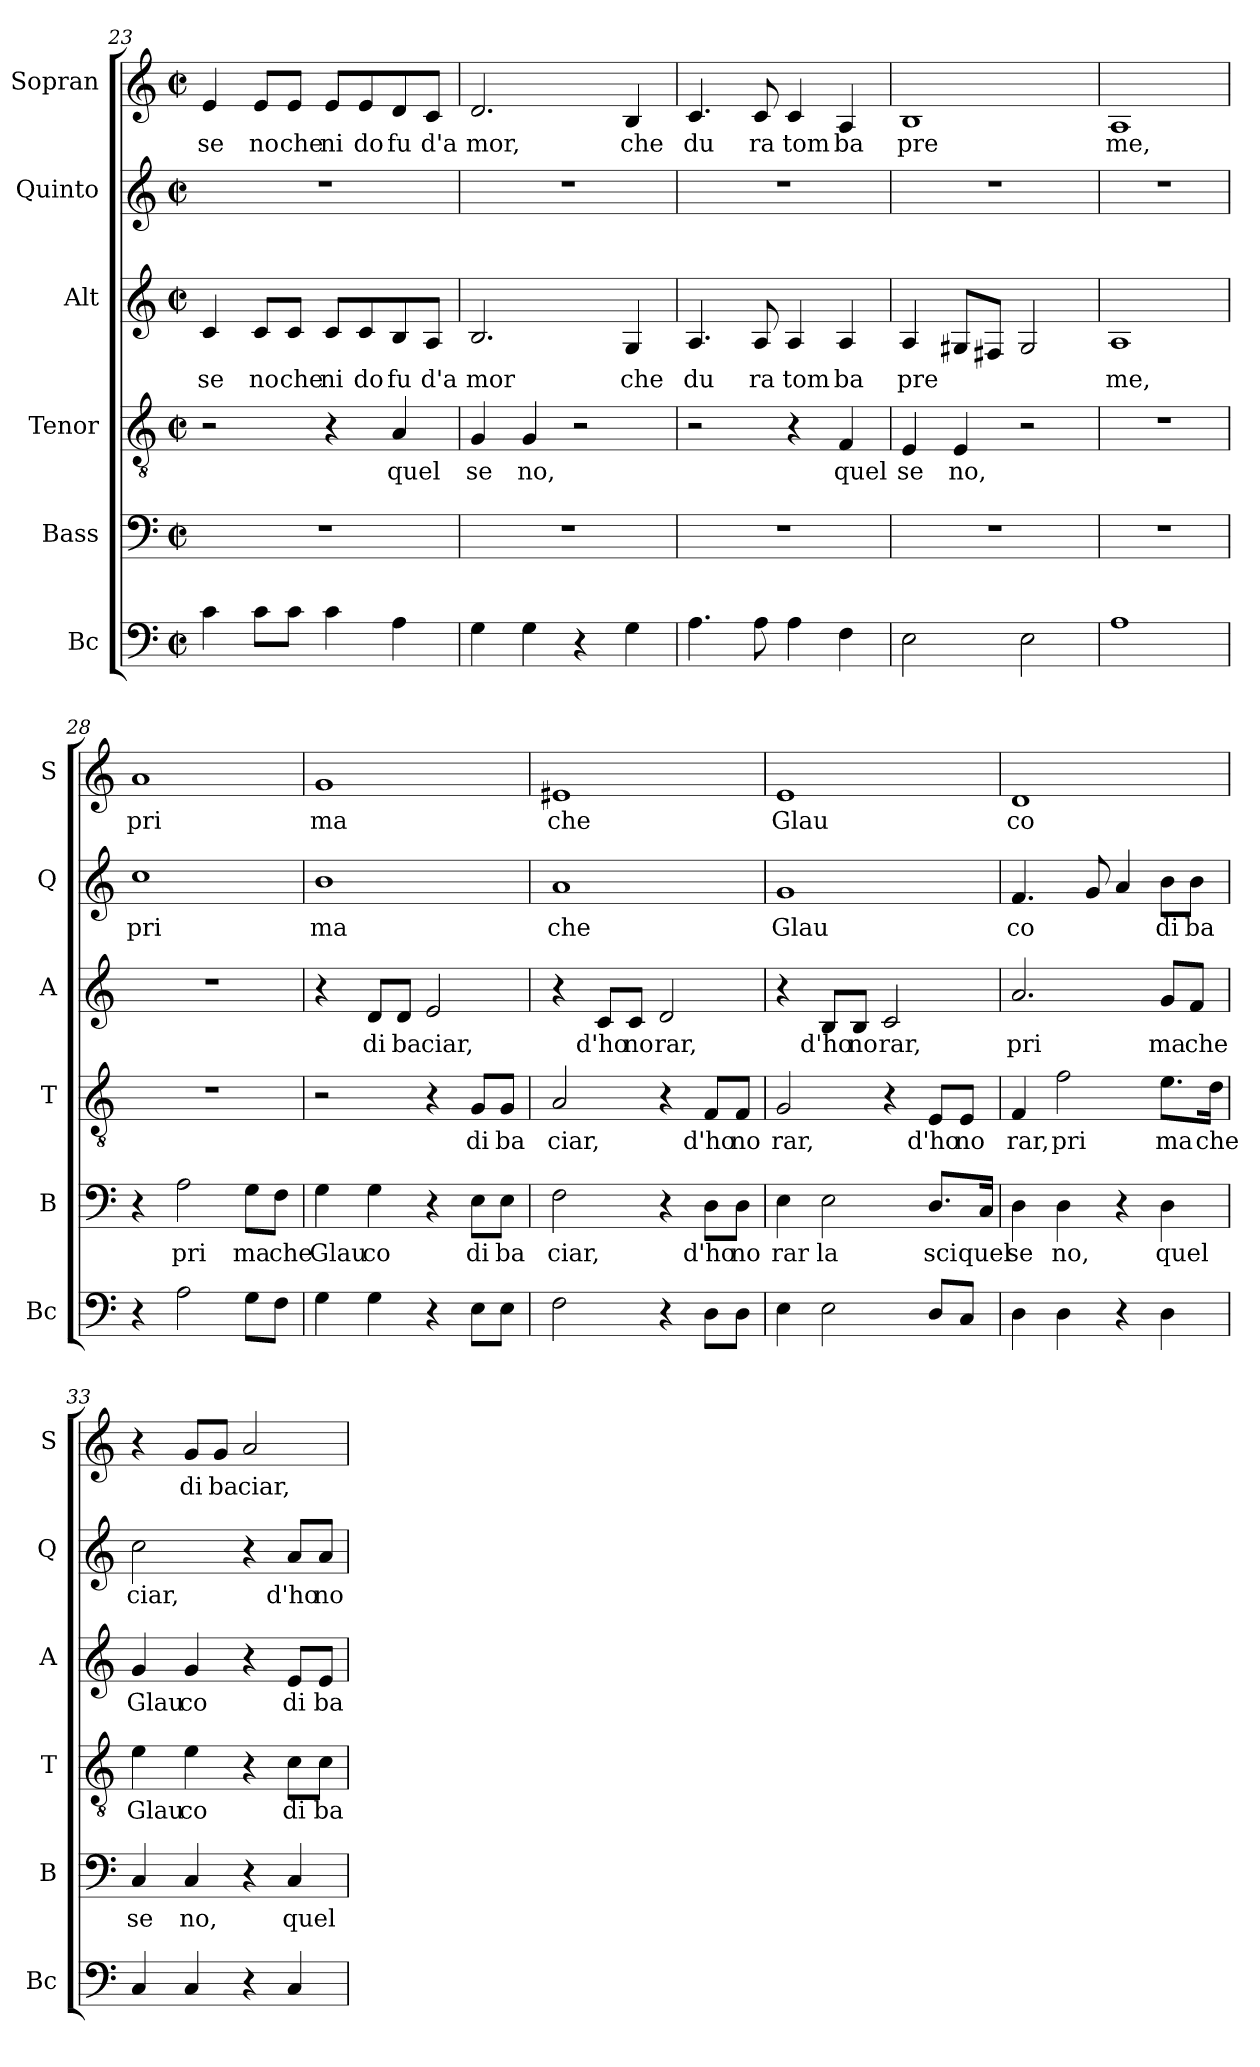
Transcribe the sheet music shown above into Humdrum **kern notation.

**kern	**kern	**text	**kern	**text	**kern	**text	**kern	**text	**kern	**text
*part6	*part5	*part5	*part4	*part4	*part3	*part3	*part2	*part2	*part1	*part1
*staff6	*staff5	*staff5	*staff4	*staff4	*staff3	*staff3	*staff2	*staff2	*staff1	*staff1
*I"Bc	*I"Bass	*	*I"Tenor	*	*I"Alt	*	*I"Quinto	*	*I"Sopran	*
*I'Bc	*I'B	*	*I'T	*	*I'A	*	*I'Q	*	*I'S	*
*clefF4	*clefF4	*	*clefGv2	*	*clefG2	*	*clefG2	*	*clefG2	*
*k[]	*k[]	*	*k[]	*	*k[]	*	*k[]	*	*k[]	*
*M2/2	*M2/2	*	*M2/2	*	*M2/2	*	*M2/2	*	*M2/2	*
*met(c|)	*met(c|)	*	*met(c|)	*	*met(c|)	*	*met(c|)	*	*met(c|)	*
=23	=23	=23	=23	=23	=23	=23	=23	=23	=23	=23
!	!	!	!	!	!	!LO:LY:b	!	!	!	!LO:LY:b
4c\	1r	.	2r	.	4c/	se	1r	.	4e/	se
!	!	!	!	!	!	!LO:LY:b	!	!	!	!LO:LY:b
8c\L	.	.	.	.	8c/L	no	.	.	8e/L	no
!	!	!	!	!	!	!LO:LY:b	!	!	!	!LO:LY:b
8c\J	.	.	.	.	8c/J	che	.	.	8e/J	che
!	!	!	!	!	!	!LO:LY:b	!	!	!	!LO:LY:b
4c\	.	.	4r	.	8c/L	ni	.	.	8e/L	ni
!	!	!	!	!	!	!LO:LY:b	!	!	!	!LO:LY:b
.	.	.	.	.	8c/	do	.	.	8e/	do
!	!	!	!	!LO:LY:b	!	!LO:LY:b	!	!	!	!LO:LY:b
4A\	.	.	4A/	quel	8B/	fu	.	.	8d/	fu
!	!	!	!	!	!	!LO:LY:b	!	!	!	!LO:LY:b
.	.	.	.	.	8A/J	d'a	.	.	8c/J	d'a
=24	=24	=24	=24	=24	=24	=24	=24	=24	=24	=24
!	!	!	!	!LO:LY:b	!	!LO:LY:b	!	!	!	!LO:LY:b
4G\	1r	.	4G/	se	2.B/	mor	1r	.	2.d/	mor,
!	!	!	!	!LO:LY:b	!	!	!	!	!	!
4G\	.	.	4G/	no,	.	.	.	.	.	.
4r	.	.	2r	.	.	.	.	.	.	.
!	!	!	!	!	!	!LO:LY:b	!	!	!	!LO:LY:b
4G\	.	.	.	.	4G/	che	.	.	4B/	che
=25	=25	=25	=25	=25	=25	=25	=25	=25	=25	=25
!	!	!	!	!	!	!LO:LY:b	!	!	!	!LO:LY:b
4.A\	1r	.	2r	.	4.A/	du	1r	.	4.c/	du
!	!	!	!	!	!	!LO:LY:b	!	!	!	!LO:LY:b
8A\	.	.	.	.	8A/	ra	.	.	8c/	ra
!	!	!	!	!	!	!LO:LY:b	!	!	!	!LO:LY:b
4A\	.	.	4r	.	4A/	tom	.	.	4c/	tom
!	!	!	!	!LO:LY:b	!	!LO:LY:b	!	!	!	!LO:LY:b
4F\	.	.	4F/	quel	4A/	ba	.	.	4A/	ba
=26	=26	=26	=26	=26	=26	=26	=26	=26	=26	=26
!	!	!	!	!LO:LY:b	!	!LO:LY:b	!	!	!	!LO:LY:b
2E\	1r	.	4E/	se	4A/	pre	1r	.	1B	pre
!	!	!	!	!LO:LY:b	!	!	!	!	!	!
.	.	.	4E/	no,	8G#X/L	.	.	.	.	.
.	.	.	.	.	8F#X/J	.	.	.	.	.
2E\	.	.	2r	.	2G#/	.	.	.	.	.
!!LO:PB:g=z
=27	=27	=27	=27	=27	=27	=27	=27	=27	=27	=27
!	!	!	!	!	!	!LO:LY:b	!	!	!	!LO:LY:b
1A	1r	.	1r	.	1A	me,	1r	.	1A	me,
=28	=28	=28	=28	=28	=28	=28	=28	=28	=28	=28
!	!	!	!	!	!	!	!	!LO:LY:b	!	!LO:LY:b
4r	4r	.	1r	.	1r	.	1cc	pri	1a	pri
!	!	!LO:LY:b	!	!	!	!	!	!	!	!
2A\	2A\	pri	.	.	.	.	.	.	.	.
!	!	!LO:LY:b	!	!	!	!	!	!	!	!
8G\L	8G\L	ma	.	.	.	.	.	.	.	.
!	!	!LO:LY:b	!	!	!	!	!	!	!	!
8F\J	8F\J	che	.	.	.	.	.	.	.	.
=29	=29	=29	=29	=29	=29	=29	=29	=29	=29	=29
!	!	!LO:LY:b	!	!	!	!	!	!LO:LY:b	!	!LO:LY:b
4G\	4G\	Glau	2r	.	4r	.	1b	ma	1g	ma
!	!	!LO:LY:b	!	!	!	!LO:LY:b	!	!	!	!
4G\	4G\	co	.	.	8d/L	di	.	.	.	.
!	!	!	!	!	!	!LO:LY:b	!	!	!	!
.	.	.	.	.	8d/J	ba	.	.	.	.
!	!	!	!	!	!	!LO:LY:b	!	!	!	!
4r	4r	.	4r	.	2e/	ciar,	.	.	.	.
!	!	!LO:LY:b	!	!LO:LY:b	!	!	!	!	!	!
8E\L	8E\L	di	8G/L	di	.	.	.	.	.	.
!	!	!LO:LY:b	!	!LO:LY:b	!	!	!	!	!	!
8E\J	8E\J	ba	8G/J	ba	.	.	.	.	.	.
=30	=30	=30	=30	=30	=30	=30	=30	=30	=30	=30
!	!	!LO:LY:b	!	!LO:LY:b	!	!	!	!LO:LY:b	!	!LO:LY:b
2F\	2F\	ciar,	2A/	ciar,	4r	.	1a	che	1e#X	che
!	!	!	!	!	!	!LO:LY:b	!	!	!	!
.	.	.	.	.	8c/L	d'ho	.	.	.	.
!	!	!	!	!	!	!LO:LY:b	!	!	!	!
.	.	.	.	.	8c/J	no	.	.	.	.
!	!	!	!	!	!	!LO:LY:b	!	!	!	!
4r	4r	.	4r	.	2d/	rar,	.	.	.	.
!	!	!LO:LY:b	!	!LO:LY:b	!	!	!	!	!	!
8D\L	8D\L	d'ho	8F/L	d'ho	.	.	.	.	.	.
!	!	!LO:LY:b	!	!LO:LY:b	!	!	!	!	!	!
8D\J	8D\J	no	8F/J	no	.	.	.	.	.	.
=31	=31	=31	=31	=31	=31	=31	=31	=31	=31	=31
!	!	!LO:LY:b	!	!LO:LY:b	!	!	!	!LO:LY:b	!	!LO:LY:b
4E\	4E\	rar	2G/	rar,	4r	.	1g	Glau	1e	Glau
!	!	!LO:LY:b	!	!	!	!LO:LY:b	!	!	!	!
2E\	2E\	la	.	.	8B/L	d'ho	.	.	.	.
!	!	!	!	!	!	!LO:LY:b	!	!	!	!
.	.	.	.	.	8B/J	no	.	.	.	.
!	!	!	!	!	!	!LO:LY:b	!	!	!	!
.	.	.	4r	.	2c/	rar,	.	.	.	.
!	!	!LO:LY:b	!	!LO:LY:b	!	!	!	!	!	!
8D/L	8.D/L	sci	8E/L	d'ho	.	.	.	.	.	.
!	!	!	!	!LO:LY:b	!	!	!	!	!	!
8C/J	.	.	8E/J	no	.	.	.	.	.	.
!	!	!LO:LY:b	!	!	!	!	!	!	!	!
.	16C/Jk	quel	.	.	.	.	.	.	.	.
!!LO:PB:g=z
=32	=32	=32	=32	=32	=32	=32	=32	=32	=32	=32
!	!	!LO:LY:b	!	!LO:LY:b	!	!LO:LY:b	!	!LO:LY:b	!	!LO:LY:b
4D\	4D\	se	4F/	rar,	2.a/	pri	4.f/	co	1d	co
!	!	!LO:LY:b	!	!LO:LY:b	!	!	!	!	!	!
4D\	4D\	no,	2f\	pri	.	.	.	.	.	.
.	.	.	.	.	.	.	8g/	.	.	.
4r	4r	.	.	.	.	.	4a/	.	.	.
!	!	!LO:LY:b	!	!LO:LY:b	!	!LO:LY:b	!	!LO:LY:b	!	!
4D\	4D\	quel	8.e\L	ma	8g/L	ma	8b\L	di	.	.
!	!	!	!	!	!	!LO:LY:b	!	!LO:LY:b	!	!
.	.	.	.	.	8f/J	che	8b\J	ba	.	.
!	!	!	!	!LO:LY:b	!	!	!	!	!	!
.	.	.	16d\Jk	che	.	.	.	.	.	.
=33	=33	=33	=33	=33	=33	=33	=33	=33	=33	=33
!	!	!LO:LY:b	!	!LO:LY:b	!	!LO:LY:b	!	!LO:LY:b	!	!
4C/	4C/	se	4e\	Glau	4g/	Glau	2cc\	ciar,	4r	.
!	!	!LO:LY:b	!	!LO:LY:b	!	!LO:LY:b	!	!	!	!LO:LY:b
4C/	4C/	no,	4e\	co	4g/	co	.	.	8g/L	di
!	!	!	!	!	!	!	!	!	!	!LO:LY:b
.	.	.	.	.	.	.	.	.	8g/J	ba
!	!	!	!	!	!	!	!	!	!	!LO:LY:b
4r	4r	.	4r	.	4r	.	4r	.	2a/	ciar,
!	!	!LO:LY:b	!	!LO:LY:b	!	!LO:LY:b	!	!LO:LY:b	!	!
4C/	4C/	quel	8c\L	di	8e/L	di	8a/L	d'ho	.	.
!	!	!	!	!LO:LY:b	!	!LO:LY:b	!	!LO:LY:b	!	!
.	.	.	8c\J	ba	8e/J	ba	8a/J	no	.	.
=	=	=	=	=	=	=	=	=	=	=
*-	*-	*-	*-	*-	*-	*-	*-	*-	*-	*-
